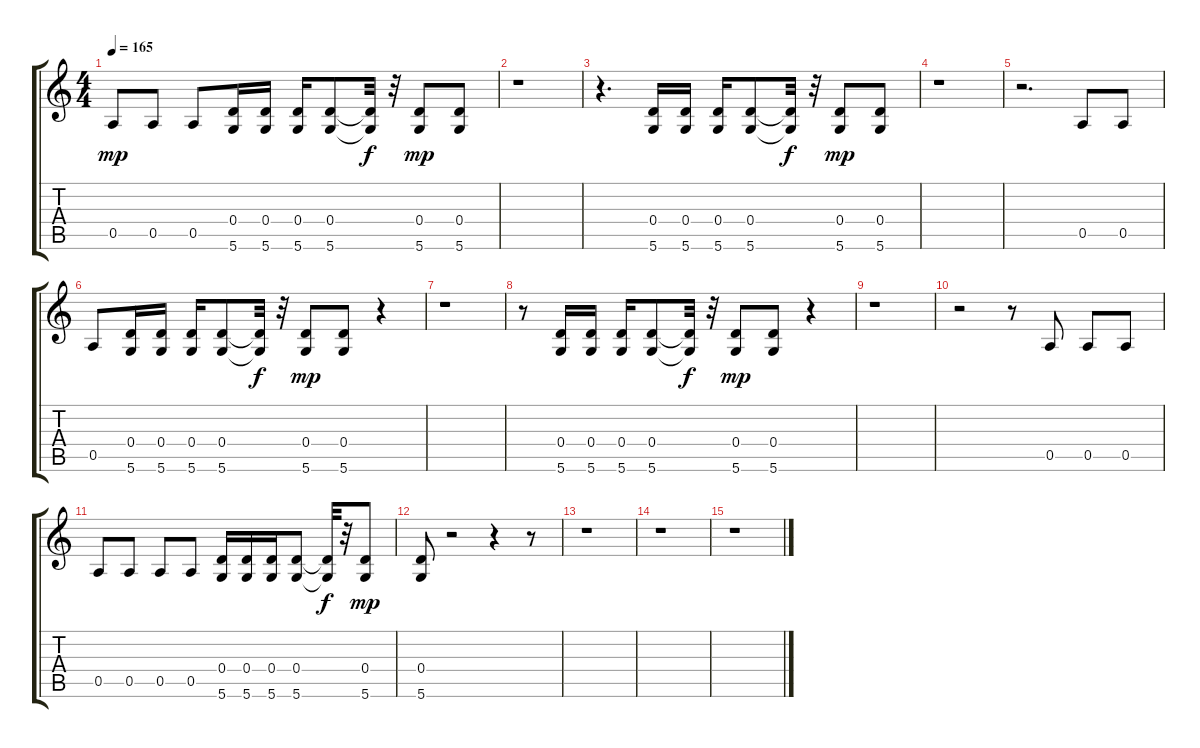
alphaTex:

\track "" {instrument overdrivenguitar}
\staff {score tabs}
\tuning (E4 B3 G3 D3 A2 D2) {hide}
\ts (4 4)
\tempo 165
\clef g2
\ks c
0.5.8{dy mp} 0.5.8 0.5.8 (0.4 5.6).16 (0.4 5.6).16 (0.4 5.6).16 (0.4 5.6).8 (0.4{t} 5.6{t}).32{dy f} r.32 (0.4 5.6).8{dy mp} (0.4 5.6).8 |
r.1 |
r.4{d} (0.4 5.6).16 (0.4 5.6).16 (0.4 5.6).16 (0.4 5.6).8 (0.4{t} 5.6{t}).32{dy f} r.32 (0.4 5.6).8{dy mp} (0.4 5.6).8 |
r.1 |
r.2{d} 0.5.8 0.5.8 |
0.5.8 (0.4 5.6).16 (0.4 5.6).16 (0.4 5.6).16 (0.4 5.6).8 (0.4{t} 5.6{t}).32{dy f} r.32 (0.4 5.6).8{dy mp} (0.4 5.6).8 r.4 |
r.1 |
r.8 (0.4 5.6).16 (0.4 5.6).16 (0.4 5.6).16 (0.4 5.6).8 (0.4{t} 5.6{t}).32{dy f} r.32 (0.4 5.6).8{dy mp} (0.4 5.6).8 r.4 |
r.1 |
r.2 r.8 0.5.8 0.5.8 0.5.8 |
0.5.8 0.5.8 0.5.8 0.5.8 (0.4 5.6).16 (0.4 5.6).16 (0.4 5.6).16 (0.4 5.6).8 (0.4{t} 5.6{t}).32{dy f} r.32 (0.4 5.6).8{dy mp} |
(0.4 5.6).8 r.2 r.4 r.8 |
r.1 |
r.1 |
r.1
